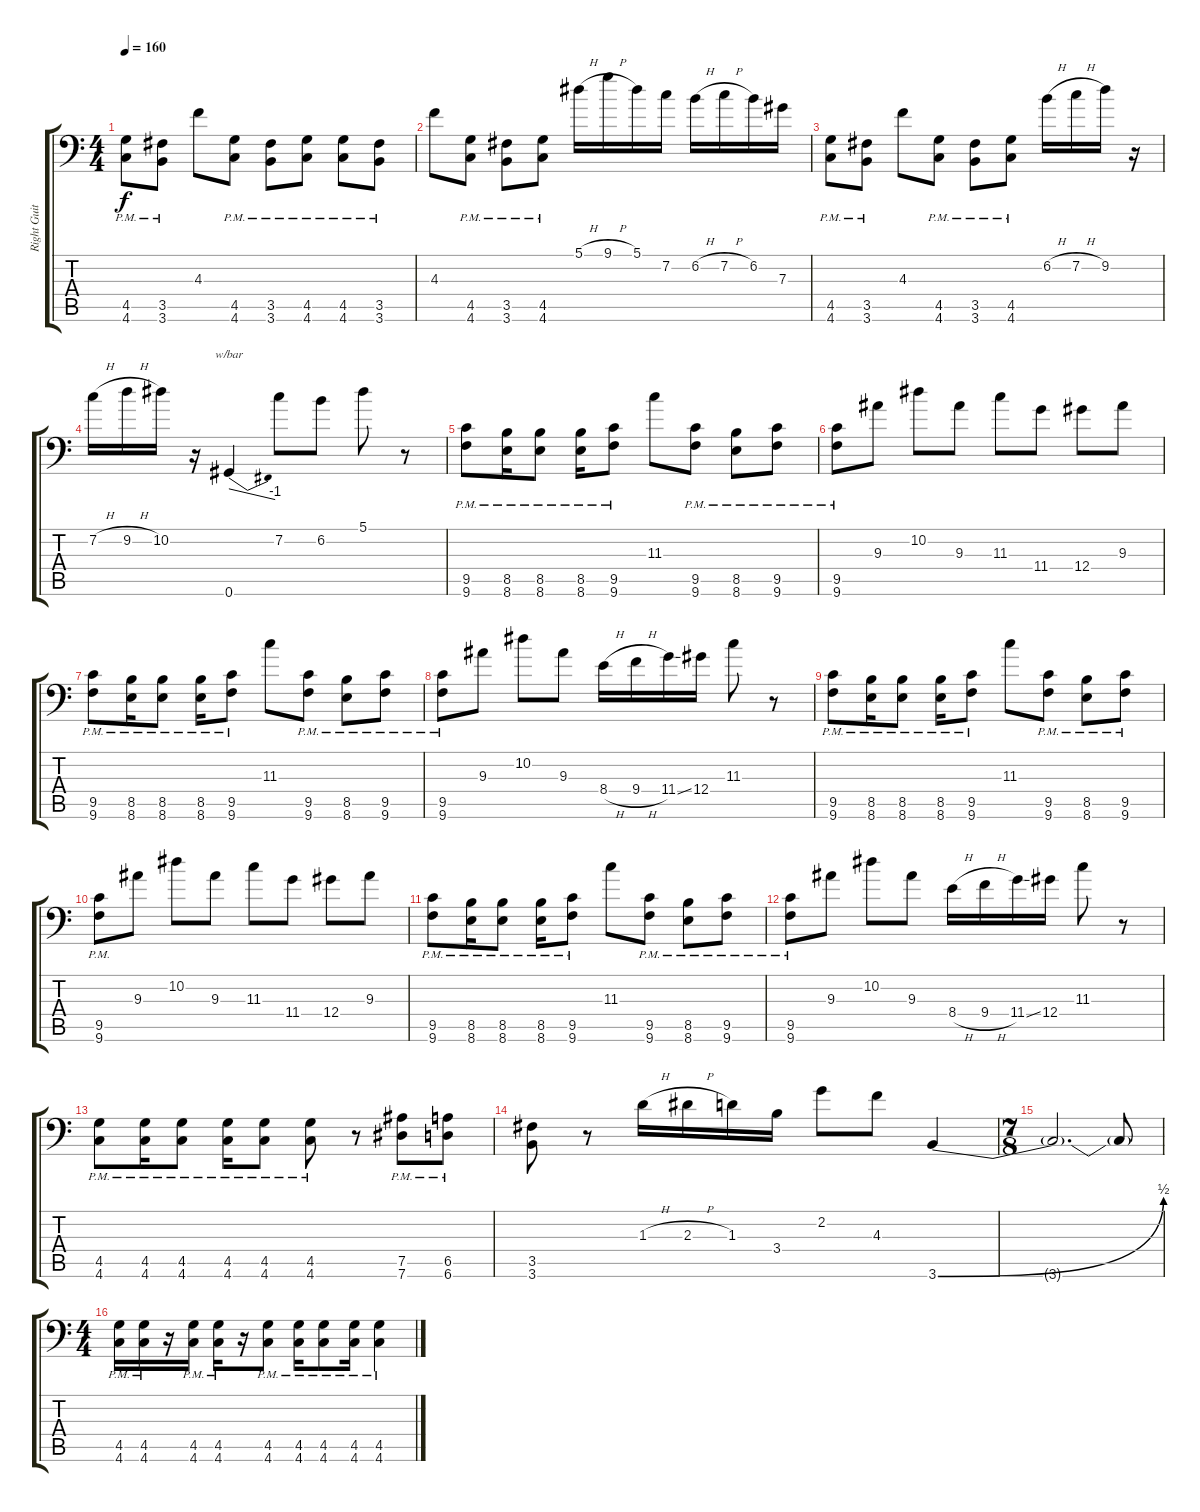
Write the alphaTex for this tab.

\track ("Right Guitar" "Right Guit") {instrument distortionguitar}
\staff {score tabs}
\tuning (Bb3 F3 Db3 Ab2 Eb2 Ab1) {hide}
\ts (4 4)
\tempo 160
\clef f4
\ks c
(4.5{pm} 4.6{pm}).8{dy f} (3.5{pm} 3.6{pm}).8 4.3.8 (4.5{pm} 4.6{pm}).8 (3.5{pm} 3.6{pm}).8 (4.5{pm} 4.6{pm}).8 (4.5{pm} 4.6{pm}).8 (3.5{pm} 3.6{pm}).8 |
4.3.8 (4.5{pm} 4.6{pm}).8 (3.5{pm} 3.6{pm}).8 (4.5{pm} 4.6{pm}).8 5.1{h}.16 9.1{h}.16 5.1.16 7.2.16 6.2{h}.16 7.2{h}.16 6.2.16 7.3.16 |
(4.5{pm} 4.6{pm}).8 (3.5{pm} 3.6{pm}).8 4.3.8 (4.5{pm} 4.6{pm}).8 (3.5{pm} 3.6{pm}).8 (4.5{pm} 4.6{pm}).8 6.2{h}.16 7.2{h}.16 9.2.16 r.16 |
7.2{h}.16 9.2{h}.16 10.2.16 r.16 0.6.4{tbe (dive default 0 0 60 -4)} 7.2.8 6.2.8 5.1.8 r.8 |
(9.5{pm} 9.6{pm}).8 (8.5{pm} 8.6{pm}).16 (8.5{pm} 8.6{pm}).8 (8.5{pm} 8.6{pm}).16 (9.5{pm} 9.6{pm}).8 11.3.8 (9.5{pm} 9.6{pm}).8 (8.5{pm} 8.6{pm}).8 (9.5{pm} 9.6{pm}).8 |
(9.5{pm} 9.6{pm}).8 9.3.8 10.2.8 9.3.8 11.3.8 11.4.8 12.4.8 9.3.8 |
(9.5{pm} 9.6{pm}).8 (8.5{pm} 8.6{pm}).16 (8.5{pm} 8.6{pm}).8 (8.5{pm} 8.6{pm}).16 (9.5{pm} 9.6{pm}).8 11.3.8 (9.5{pm} 9.6{pm}).8 (8.5{pm} 8.6{pm}).8 (9.5{pm} 9.6{pm}).8 |
(9.5{pm} 9.6{pm}).8 9.3.8 10.2.8 9.3.8 8.4{h}.16 9.4{h}.16 11.4{ss}.16 12.4.16 11.3.8 r.8 |
(9.5{pm} 9.6{pm}).8 (8.5{pm} 8.6{pm}).16 (8.5{pm} 8.6{pm}).8 (8.5{pm} 8.6{pm}).16 (9.5{pm} 9.6{pm}).8 11.3.8 (9.5{pm} 9.6{pm}).8 (8.5{pm} 8.6{pm}).8 (9.5{pm} 9.6{pm}).8 |
(9.5{pm} 9.6{pm}).8 9.3.8 10.2.8 9.3.8 11.3.8 11.4.8 12.4.8 9.3.8 |
(9.5{pm} 9.6{pm}).8 (8.5{pm} 8.6{pm}).16 (8.5{pm} 8.6{pm}).8 (8.5{pm} 8.6{pm}).16 (9.5{pm} 9.6{pm}).8 11.3.8 (9.5{pm} 9.6{pm}).8 (8.5{pm} 8.6{pm}).8 (9.5{pm} 9.6{pm}).8 |
(9.5{pm} 9.6{pm}).8 9.3.8 10.2.8 9.3.8 8.4{h}.16 9.4{h}.16 11.4{ss}.16 12.4.16 11.3.8 r.8 |
(4.5{pm} 4.6{pm}).8 (4.5{pm} 4.6{pm}).16 (4.5{pm} 4.6{pm}).8 (4.5{pm} 4.6{pm}).16 (4.5{pm} 4.6{pm}).8 (4.5{pm} 4.6{pm}).8 r.8 (7.5{pm} 7.6{pm}).8 (6.5{pm} 6.6{pm}).8 |
(3.5 3.6).8 r.8 1.3{h}.16 2.3{h}.16 1.3.16 3.4.16 2.2.8 4.3.8 3.6{be (bend 0 0 60 2)}.4 |
\ts (7 8)
3.6{t}.2{d} 3.6{t}.8 |
\ts (4 4)
(4.5{pm} 4.6{pm}).16 (4.5{pm} 4.6{pm}).16 r.16 (4.5{pm} 4.6{pm}).16 (4.5{pm} 4.6{pm}).16 r.16 (4.5{pm} 4.6{pm}).8 (4.5{pm} 4.6{pm}).16 (4.5{pm} 4.6{pm}).8 (4.5{pm} 4.6{pm}).16 (4.5{pm} 4.6{pm}).4
